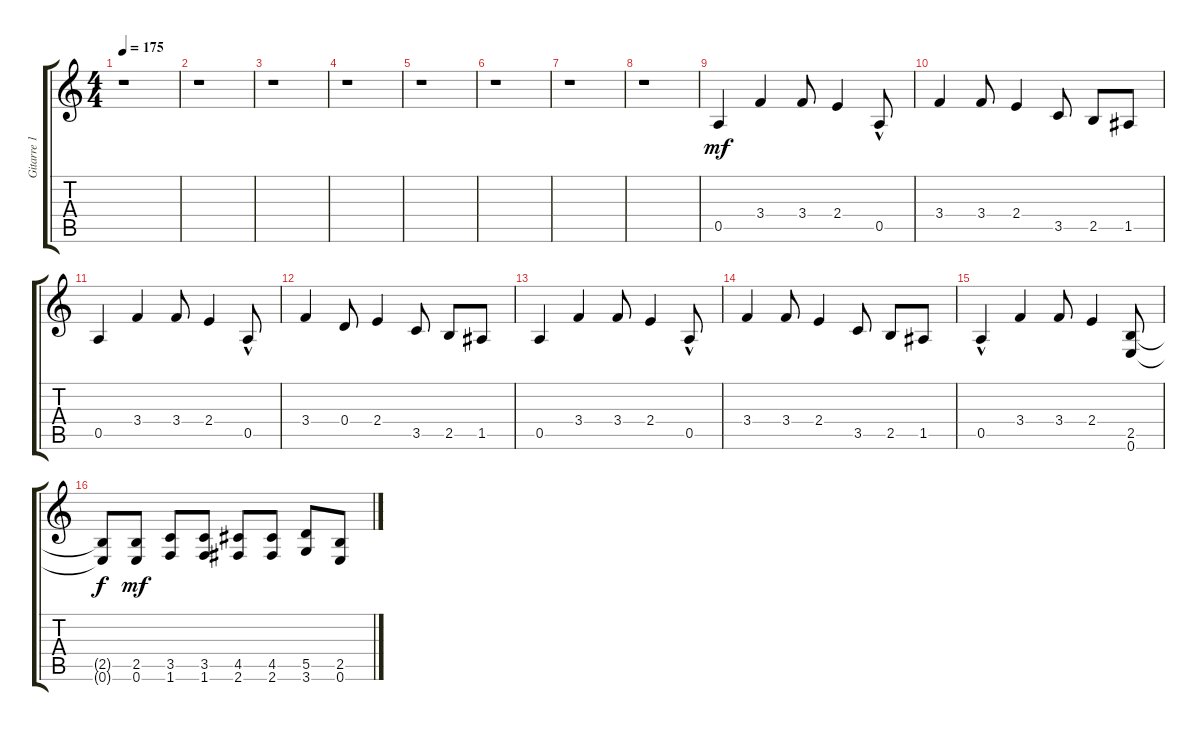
\track ("Gitarre 1 - Farin Urlaub" "Gitarre 1 ") {instrument electricguitarmuted}
\staff {score tabs}
\tuning (E4 B3 G3 D3 A2 E2) {hide}
\ts (4 4)
\tempo 175
\clef g2
\ks c
r.1{dy mf} |
r.1 |
r.1 |
r.1 |
r.1 |
r.1 |
r.1 |
r.1 |
0.5.4 3.4.4 3.4.8 2.4.4 0.5{hac}.8 |
3.4.4 3.4.8 2.4.4 3.5.8 2.5.8 1.5.8 |
0.5.4 3.4.4 3.4.8 2.4.4 0.5{hac}.8 |
3.4.4 0.4.8 2.4.4 3.5.8 2.5.8 1.5.8 |
0.5.4 3.4.4 3.4.8 2.4.4 0.5{hac}.8 |
3.4.4 3.4.8 2.4.4 3.5.8 2.5.8 1.5.8 |
0.5{hac}.4 3.4.4 3.4.8 2.4.4 (2.5 0.6).8 |
(2.5{t} 0.6{t}).8{dy f} (2.5 0.6).8{dy mf} (3.5 1.6).8 (3.5 1.6).8 (4.5 2.6).8 (4.5 2.6).8 (5.5 3.6).8 (2.5 0.6).8
